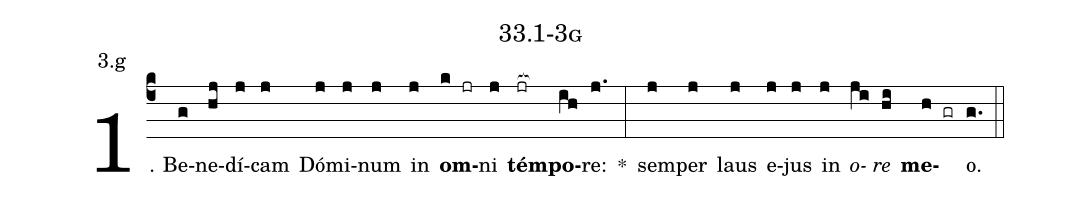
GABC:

name: 33.1-3g;
annotation: 3.g;
%%
(c4)1. Be(g)ne(hj)dí(j)cam(j) Dó(j)mi(j)num(j) in(j) <b>om</b>(k jr)ni(j) <b>tém</b>(jr[ocb:1{])<b>po</b>(ih[ocb:0}])re:(j.) *(:) sem(j)per(j) laus(j) e(j)jus(j) in(j) <i>o</i>(ji)<i>re</i>(hi) <b>me</b>(h gr)o.(g.) (::)
